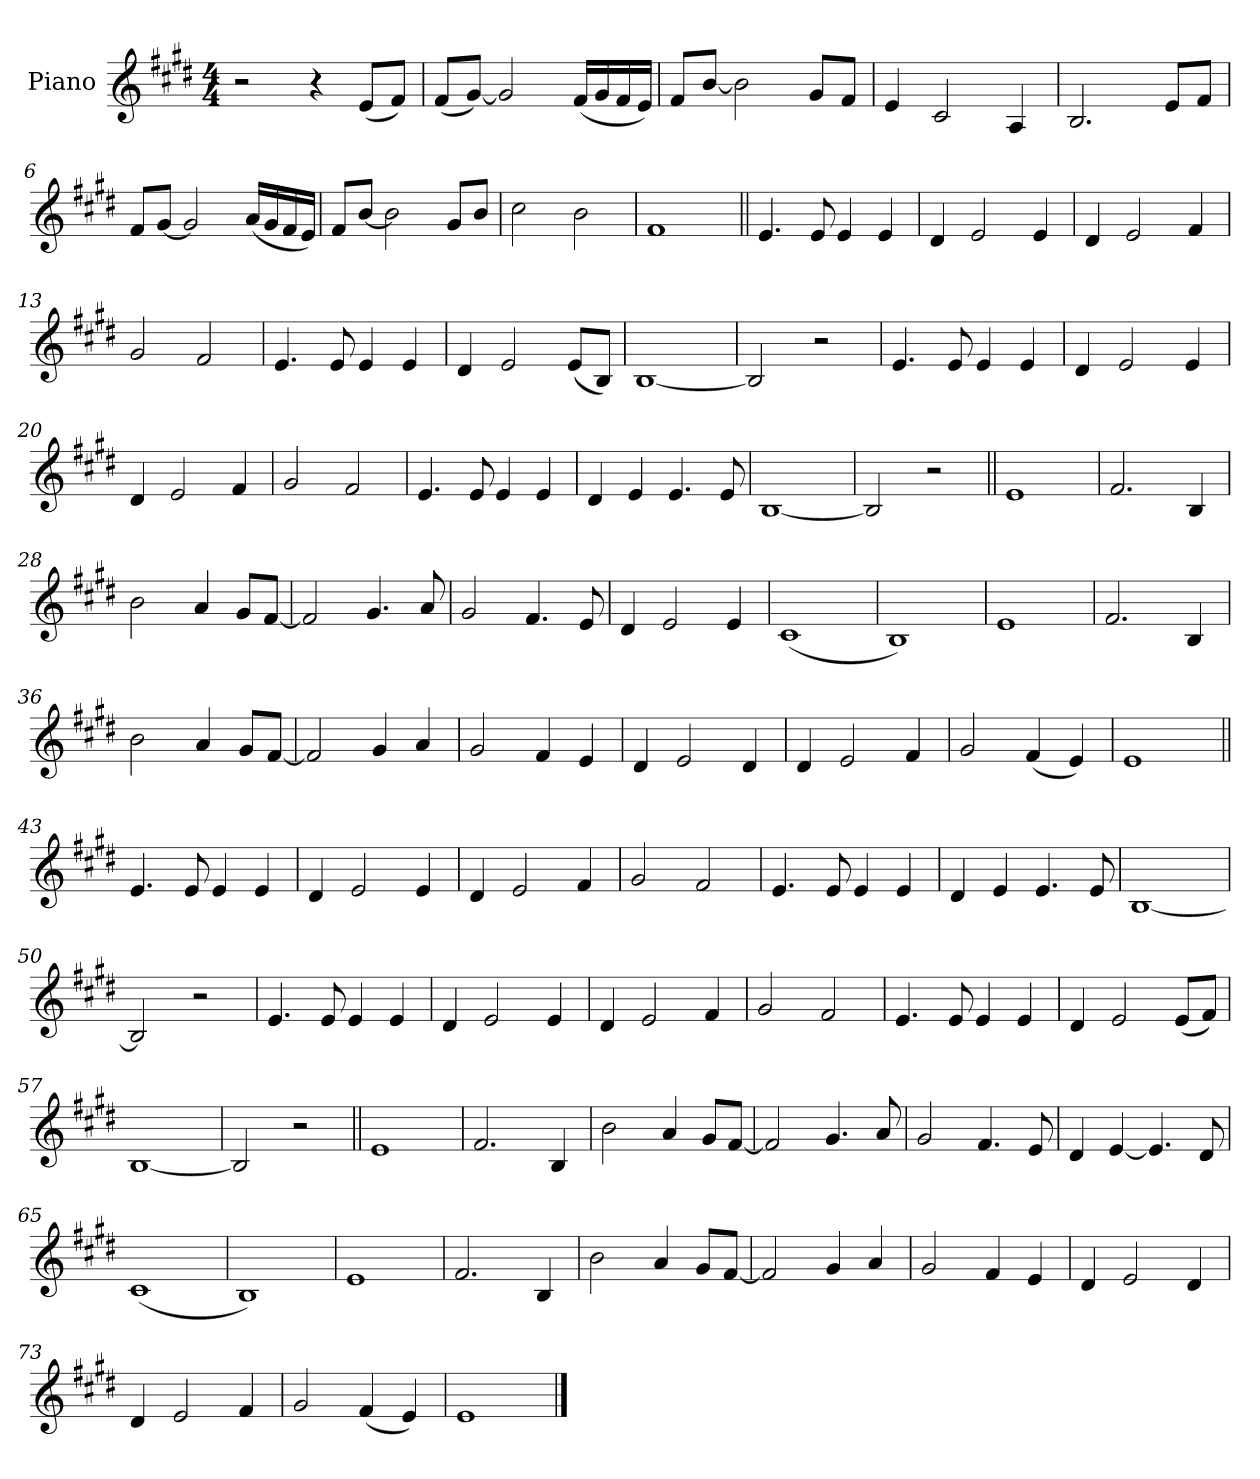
**kern
*part1
*staff1
*I"Piano
*I'Pno.
*clefG2
*k[f#c#g#d#]
*M4/4
=1
2r
4r
(<8e!L
8f#!J)
=2
(<8f#!L
[8g#!J)
2g#!]
(<16f#!LL
16g#!
16f#!
16e!JJ)
=3
8f#!L
[8b!J
2b!]
8g#!L
8f#!J
=4
4e!
2c#!
4A!
=5
2.B!
8e!L
8f#!J
=6
8f#!L
[8g#!J
2g#!]
(<16a!LL
16g#!
16f#!
16e!JJ)
=7
8f#!L
[8b!J
2b!]
8g#!L
8b!J
=8
2cc#!
2b!
=9
1f#!
=10||
4.e
8e
4e
4e
=11
4d#
2e
4e
=12
4d#
2e
4f#
=13
2g#
2f#
=14
4.e
8e
4e
4e
=15
4d#
2e
(<8eL
8BJ)
=16
[1B
=17
2B]
2r
=18
4.e
8e
4e
4e
=19
4d#
2e
4e
=20
4d#
2e
4f#
=21
2g#
2f#
=22
4.e
8e
4e
4e
=23
4d#
4e
4.e
8e
=24
[1B
=25
2B]
2r
=26||
1e
=27
2.f#
4B
=28
2b
4a
8g#L
[8f#J
=29
2f#]
4.g#
8a
=30
2g#
4.f#
8e
=31
4d#
2e
4e
=32
(<1c#
=33
1B)
=34
1e
=35
2.f#
4B
=36
2b
4a
8g#L
[8f#J
=37
2f#]
4g#
4a
=38
2g#
4f#
4e
=39
4d#
2e
4d#
=40
4d#
2e
4f#
=41
2g#
(<4f#
4e)
=42
1e
=43||
4.e
8e
4e
4e
=44
4d#
2e
4e
=45
4d#
2e
4f#
=46
2g#
2f#
=47
4.e
8e
4e
4e
=48
4d#
4e
4.e
8e
=49
[1B
=50
2B]
2r
=51
4.e
8e
4e
4e
=52
4d#
2e
4e
=53
4d#
2e
4f#
=54
2g#
2f#
=55
4.e
8e
4e
4e
=56
4d#
2e
(<8eL
8f#J)
=57
[1B
=58
2B]
2r
=59||
1e
=60
2.f#
4B
=61
2b
4a
8g#L
[8f#J
=62
2f#]
4.g#
8a
=63
2g#
4.f#
8e
=64
4d#
[4e
4.e]
8d#
=65
(<1c#
=66
1B)
=67
1e
=68
2.f#
4B
=69
2b
4a
8g#L
[8f#J
=70
2f#]
4g#
4a
=71
2g#
4f#
4e
=72
4d#
2e
4d#
=73
4d#
2e
4f#
=74
2g#
(<4f#
4e)
=75
1e
==
*-
